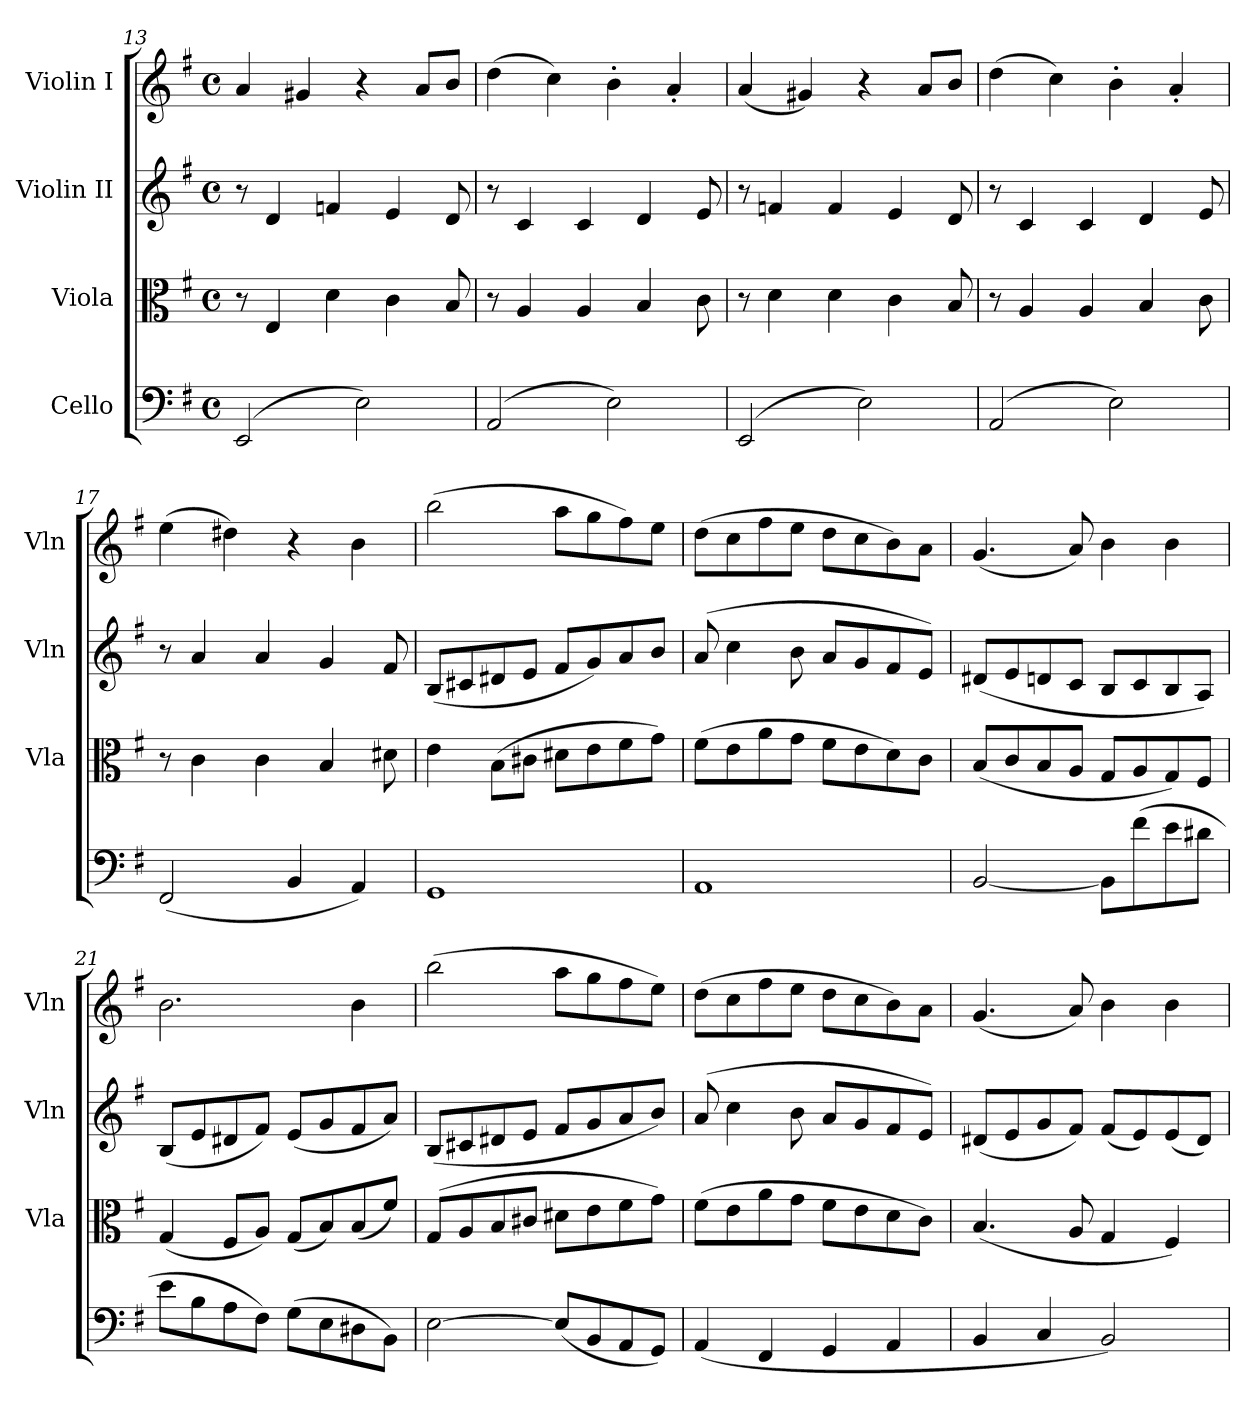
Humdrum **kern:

**kern	**kern	**kern	**kern
*part4	*part3	*part2	*part1
*staff4	*staff3	*staff2	*staff1
*I"Cello	*I"Viola	*I"Violin II	*I"Violin I
*	*I'Vla	*I'Vln	*I'Vln
*clefF4	*clefC3	*clefG2	*clefG2
*k[f#]	*k[f#]	*k[f#]	*k[f#]
*M4/4	*M4/4	*M4/4	*M4/4
*met(c)	*met(c)	*met(c)	*met(c)
=13	=13	=13	=13
(>2EE/	8r	8r	4a/
.	4E/	4d/	.
.	.	.	4g#X/
.	4d\	4fn/	.
2E\)	.	.	4r
.	4c\	4e/	.
.	.	.	8a/L
.	8B/	8d/	8b/J
=14	=14	=14	=14
(>2AA/	8r	8r	(>4dd\
.	4A/	4c/	.
.	.	.	4cc\)
.	4A/	4c/	.
2E\)	.	.	4b'\
.	4B/	4d/	.
.	.	.	4a'/
.	8c\	8e/	.
=15	=15	=15	=15
(>2EE/	8r	8r	(<4a/
.	4d\	4fn/	.
.	.	.	4g#X/)
.	4d\	4f/	.
2E\)	.	.	4r
.	4c\	4e/	.
.	.	.	8a/L
.	8B/	8d/	8b/J
=16	=16	=16	=16
(>2AA/	8r	8r	(>4dd\
.	4A/	4c/	.
.	.	.	4cc\)
.	4A/	4c/	.
2E\)	.	.	4b'\
.	4B/	4d/	.
.	.	.	4a'/
.	8c\	8e/	.
=17	=17	=17	=17
(<2FF#/	8r	8r	(>4ee\
.	4c\	4a/	.
.	.	.	4dd#X\)
.	4c\	4a/	.
4BB/	.	.	4r
.	4B/	4g/	.
4AA/)	.	.	4b\
.	8d#X\	8f#/	.
=18	=18	=18	=18
1GG	4e\	(<8B/L	(>2bb\
.	.	8c#X/	.
.	(>8B\L	8d#X/	.
.	8c#X\J	8e/J	.
.	8d#X\L	8f#/L	8aa\L
.	8e\	8g/)	8gg\
.	8f#\	8a/	8ff#\)
.	8g\J)	8b/J	8ee\J
!!LO:LB:g=z
=19	=19	=19	=19
1AA	(>8f#\L	(>8a/	(>8dd\L
.	8e\	4cc\	8cc\
.	8a\	.	8ff#\
.	8g\J	8b\	8ee\J
.	8f#\L	8a/L	8dd\L
.	8e\	8g/	8cc\
.	8d\)	8f#/	8b\)
.	8c\J	8e/J)	8a\J
=20	=20	=20	=20
[2BB/	(<8B/L	(<8d#X/L	(<4.g/
.	8c/	8e/	.
.	8B/	8dn/	.
.	8A/J	8c/J	8a/)
8BB\L]	8G/L	8B/L	4b\
(>8f#\	8A/	8c/	.
8e\	8G/)	8B/	4b\
8d#X\J	8F#/J	8A/J)	.
=21	=21	=21	=21
8e\L	(<4G/	(<8B/L	2.b\
8B\	.	8e/	.
8A\	8F#/L	8d#X/	.
8F#\J)	8A/J)	8f#/J)	.
(>8G\L	(<8G/L	(<8e/L	.
8E\	8B/)	8g/	.
8D#X\	(<8B/	8f#/	4b\
8BB\J)	8f#/J)	8a/J)	.
=22	=22	=22	=22
[2E\	(>8G/L	(<8B/L	(>2bb\
.	8A/	8c#X/	.
.	8B/	8d#X/	.
.	8c#X/J	8e/J	.
(<8E/L]	8d#X\L	8f#/L	8aa\L
8BB/	8e\	8g/	8gg\
8AA/	8f#\	8a/	8ff#\
8GG/J)	8g\J)	8b/J)	8ee\J)
=23	=23	=23	=23
(>4AA/	(>8f#\L	(>8a/	(>8dd\L
.	8e\	4cc\	8cc\
4FF#/	8a\	.	8ff#\
.	8g\J	8b\	8ee\J
4GG/	8f#\L	8a/L	8dd\L
.	8e\	8g/	8cc\
4AA/	8d\	8f#/	8b\)
.	8c\J)	8e/J)	8a\J
=24	=24	=24	=24
4BB/	(<4.B/	(<8d#X/L	(<4.g/
.	.	8e/	.
4C/	.	8g/	.
.	8A/	8f#/J)	8a/)
2BB/)	4G/	(<8f#/L	4b\
.	.	8e/)	.
.	4F#/)	(<8e/	4b\
.	.	8d#/J)	.
=	=	=	=
*-	*-	*-	*-
